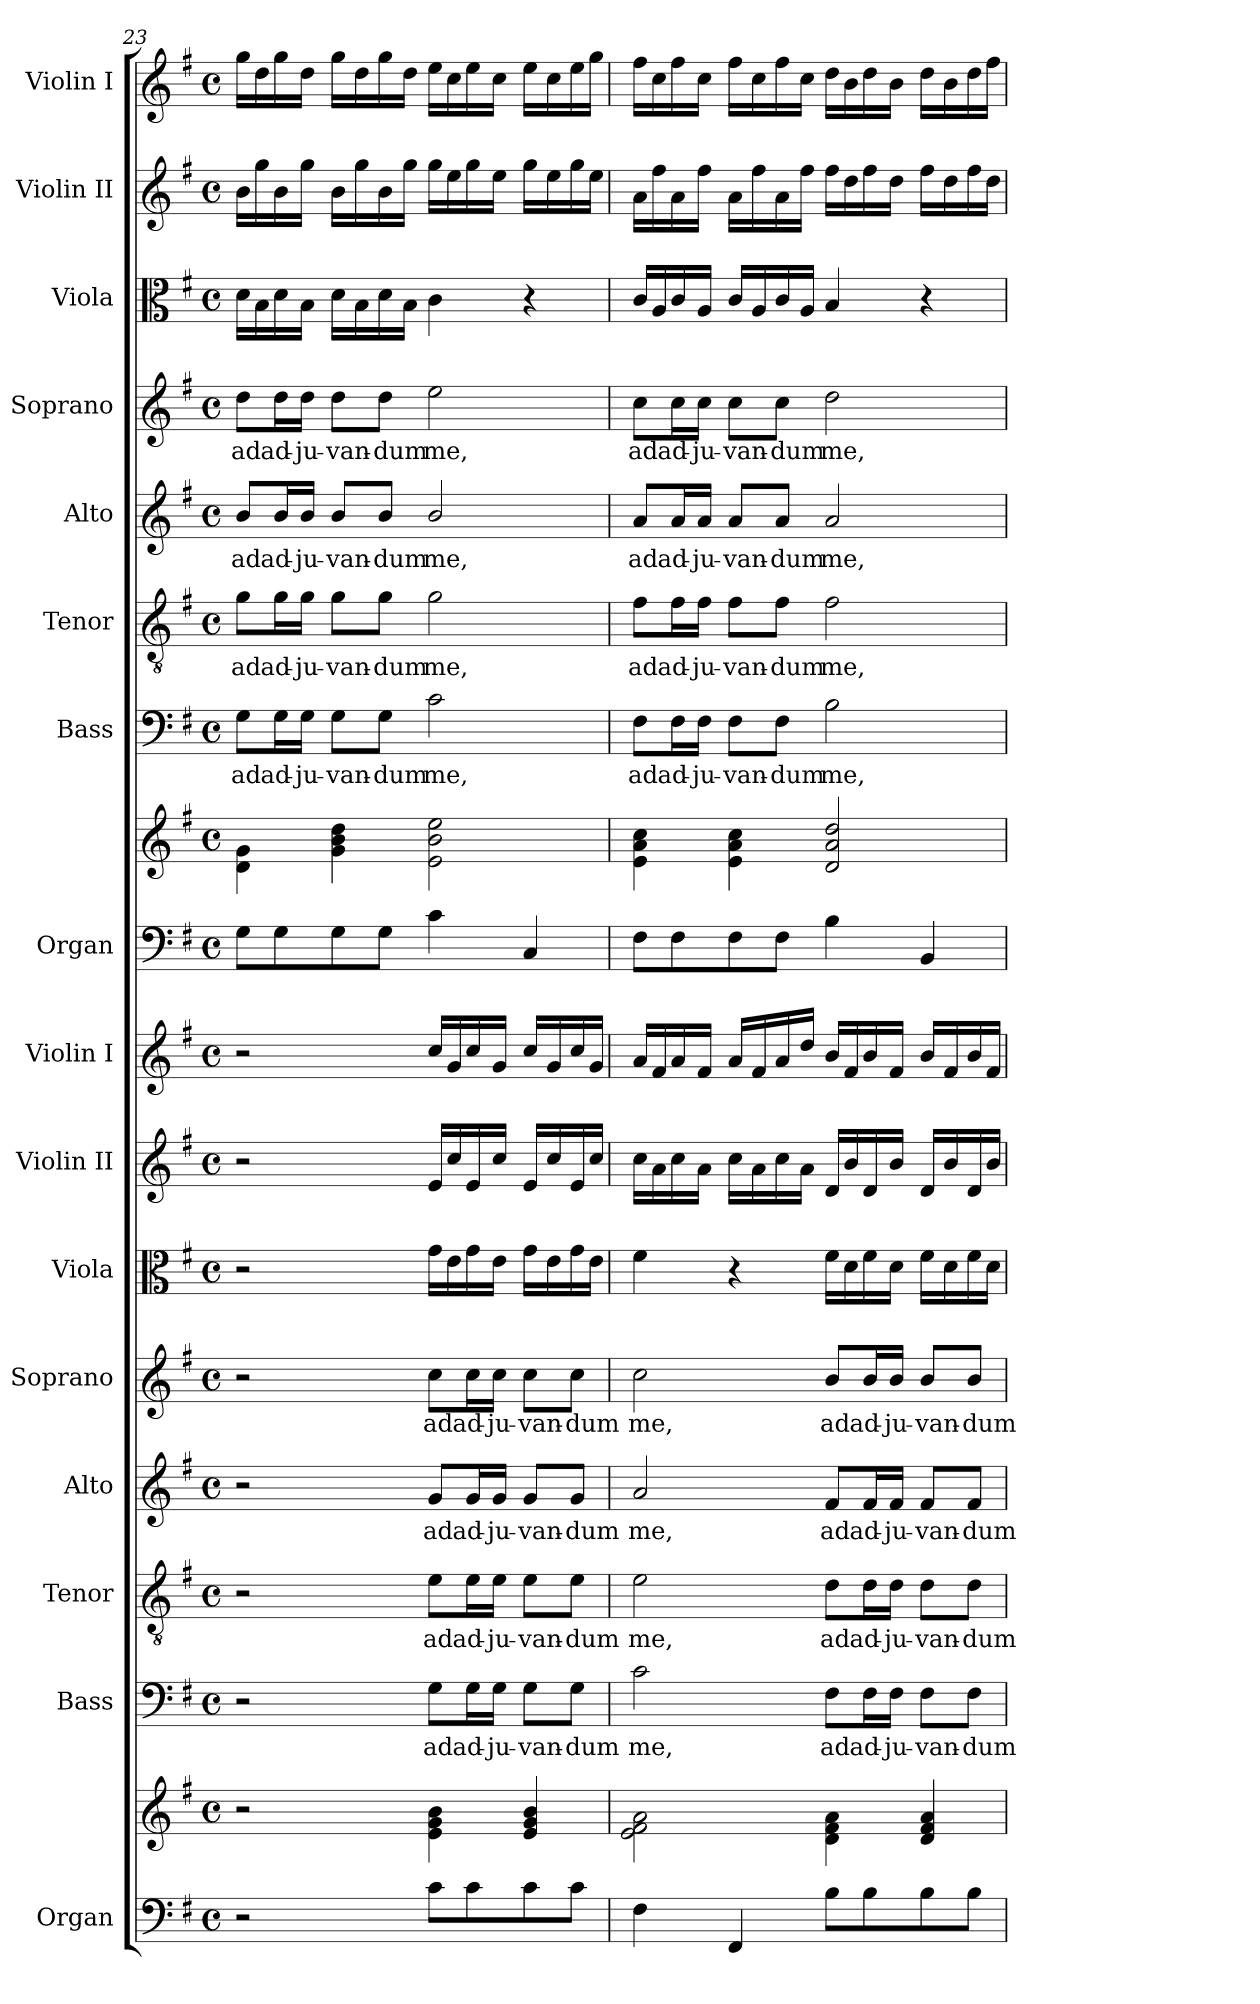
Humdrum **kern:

**kern	**kern	**kern	**text	**kern	**text	**kern	**text	**kern	**text	**kern	**kern	**kern	**kern	**kern	**kern	**text	**kern	**text	**kern	**text	**kern	**text	**kern	**kern	**kern
*part16	*part16	*part15	*part15	*part14	*part14	*part13	*part13	*part12	*part12	*part11	*part10	*part9	*part8	*part8	*part7	*part7	*part6	*part6	*part5	*part5	*part4	*part4	*part3	*part2	*part1
*staff18	*staff17	*staff16	*staff16	*staff15	*staff15	*staff14	*staff14	*staff13	*staff13	*staff12	*staff11	*staff10	*staff9	*staff8	*staff7	*staff7	*staff6	*staff6	*staff5	*staff5	*staff4	*staff4	*staff3	*staff2	*staff1
*I"Organ	*	*I"Bass	*	*I"Tenor	*	*I"Alto	*	*I"Soprano	*	*I"Viola	*I"Violin II	*I"Violin I	*I"Organ	*	*I"Bass	*	*I"Tenor	*	*I"Alto	*	*I"Soprano	*	*I"Viola	*I"Violin II	*I"Violin I
*I'Org.	*	*I'B.	*	*I'T.	*	*I'A.	*	*I'S.	*	*I'Vla.	*I'Vln. II	*I'Vln. I	*I'Org.	*	*I'B.	*	*I'T.	*	*I'A.	*	*I'S.	*	*I'Vla.	*I'Vln. II	*I'Vln. I
!!LO:PB:g=z
*clefF4	*clefG2	*clefF4	*	*clefGv2	*	*clefG2	*	*clefG2	*	*clefC3	*clefG2	*clefG2	*clefF4	*clefG2	*clefF4	*	*clefGv2	*	*clefG2	*	*clefG2	*	*clefC3	*clefG2	*clefG2
*	*	*	*	*ITrd7c12	*	*	*	*	*	*	*	*	*	*	*	*	*ITrd7c12	*	*	*	*	*	*	*	*
*k[f#]	*k[f#]	*k[f#]	*	*k[f#]	*	*k[f#]	*	*k[f#]	*	*k[f#]	*k[f#]	*k[f#]	*k[f#]	*k[f#]	*k[f#]	*	*k[f#]	*	*k[f#]	*	*k[f#]	*	*k[f#]	*k[f#]	*k[f#]
*G:	*G:	*G:	*	*G:	*	*G:	*	*G:	*	*G:	*G:	*G:	*G:	*G:	*G:	*	*G:	*	*G:	*	*G:	*	*G:	*G:	*G:
*M4/4	*M4/4	*M4/4	*	*M4/4	*	*M4/4	*	*M4/4	*	*M4/4	*M4/4	*M4/4	*M4/4	*M4/4	*M4/4	*	*M4/4	*	*M4/4	*	*M4/4	*	*M4/4	*M4/4	*M4/4
*met(c)	*met(c)	*met(c)	*	*met(c)	*	*met(c)	*	*met(c)	*	*met(c)	*met(c)	*met(c)	*met(c)	*met(c)	*met(c)	*	*met(c)	*	*met(c)	*	*met(c)	*	*met(c)	*met(c)	*met(c)
=23	=23	=23	=23	=23	=23	=23	=23	=23	=23	=23	=23	=23	=23	=23	=23	=23	=23	=23	=23	=23	=23	=23	=23	=23	=23
!	!	!	!	!	!	!	!	!	!	!	!	!	!	!	!	!LO:LY:b:color=#000000	!	!	!	!	!	!	!	!	!
!	!	!	!	!	!	!	!	!	!	!	!	!	!	!	!	!	!	!LO:LY:b:color=#000000	!	!	!	!	!	!	!
!	!	!	!	!	!	!	!	!	!	!	!	!	!	!	!	!	!	!	!	!LO:LY:b:color=#000000	!	!	!	!	!
!	!	!	!	!	!	!	!	!	!	!	!	!	!	!	!	!	!	!	!	!	!	!LO:LY:b:color=#000000	!	!	!
2r	2r	2r	.	2r	.	2r	.	2r	.	2r	2r	2r	8Gi\L	4di\ 4gi	8Gi\L	ad	8Gi\L	ad	8bi/L	ad	8ddi\L	ad	16di\LL	16bi\LL	16ggi\LL
.	.	.	.	.	.	.	.	.	.	.	.	.	.	.	.	.	.	.	.	.	.	.	16Bi\	16ggi\	16ddi\
!	!	!	!	!	!	!	!	!	!	!	!	!	!	!	!	!LO:LY:b:color=#000000	!	!	!	!	!	!	!	!	!
!	!	!	!	!	!	!	!	!	!	!	!	!	!	!	!	!	!	!LO:LY:b:color=#000000	!	!	!	!	!	!	!
!	!	!	!	!	!	!	!	!	!	!	!	!	!	!	!	!	!	!	!	!LO:LY:b:color=#000000	!	!	!	!	!
!	!	!	!	!	!	!	!	!	!	!	!	!	!	!	!	!	!	!	!	!	!	!LO:LY:b:color=#000000	!	!	!
.	.	.	.	.	.	.	.	.	.	.	.	.	8Gi\	.	16Gi\L	ad-	16Gi\L	ad-	16bi/L	ad-	16ddi\L	ad-	16di\	16bi\	16ggi\
!	!	!	!	!	!	!	!	!	!	!	!	!	!	!	!	!LO:LY:b:color=#000000	!	!	!	!	!	!	!	!	!
!	!	!	!	!	!	!	!	!	!	!	!	!	!	!	!	!	!	!LO:LY:b:color=#000000	!	!	!	!	!	!	!
!	!	!	!	!	!	!	!	!	!	!	!	!	!	!	!	!	!	!	!	!LO:LY:b:color=#000000	!	!	!	!	!
!	!	!	!	!	!	!	!	!	!	!	!	!	!	!	!	!	!	!	!	!	!	!LO:LY:b:color=#000000	!	!	!
.	.	.	.	.	.	.	.	.	.	.	.	.	.	.	16Gi\JJ	-ju-	16Gi\JJ	-ju-	16bi/JJ	-ju-	16ddi\JJ	-ju-	16Bi\JJ	16ggi\JJ	16ddi\JJ
!	!	!	!	!	!	!	!	!	!	!	!	!	!	!	!	!LO:LY:b:color=#000000	!	!	!	!	!	!	!	!	!
!	!	!	!	!	!	!	!	!	!	!	!	!	!	!	!	!	!	!LO:LY:b:color=#000000	!	!	!	!	!	!	!
!	!	!	!	!	!	!	!	!	!	!	!	!	!	!	!	!	!	!	!	!LO:LY:b:color=#000000	!	!	!	!	!
!	!	!	!	!	!	!	!	!	!	!	!	!	!	!	!	!	!	!	!	!	!	!LO:LY:b:color=#000000	!	!	!
.	.	.	.	.	.	.	.	.	.	.	.	.	8Gi\	4gi\ 4bi 4ddi	8Gi\L	-van-	8Gi\L	-van-	8bi/L	-van-	8ddi\L	-van-	16di\LL	16bi\LL	16ggi\LL
.	.	.	.	.	.	.	.	.	.	.	.	.	.	.	.	.	.	.	.	.	.	.	16Bi\	16ggi\	16ddi\
!	!	!	!	!	!	!	!	!	!	!	!	!	!	!	!	!LO:LY:b:color=#000000	!	!	!	!	!	!	!	!	!
!	!	!	!	!	!	!	!	!	!	!	!	!	!	!	!	!	!	!LO:LY:b:color=#000000	!	!	!	!	!	!	!
!	!	!	!	!	!	!	!	!	!	!	!	!	!	!	!	!	!	!	!	!LO:LY:b:color=#000000	!	!	!	!	!
!	!	!	!	!	!	!	!	!	!	!	!	!	!	!	!	!	!	!	!	!	!	!LO:LY:b:color=#000000	!	!	!
.	.	.	.	.	.	.	.	.	.	.	.	.	8Gi\J	.	8Gi\J	-dum	8Gi\J	-dum	8bi/J	-dum	8ddi\J	-dum	16di\	16bi\	16ggi\
.	.	.	.	.	.	.	.	.	.	.	.	.	.	.	.	.	.	.	.	.	.	.	16Bi\JJ	16ggi\JJ	16ddi\JJ
!	!	!	!LO:LY:b:color=#000000	!	!	!	!	!	!	!	!	!	!	!	!	!	!	!	!	!	!	!	!	!	!
!	!	!	!	!	!LO:LY:b:color=#000000	!	!	!	!	!	!	!	!	!	!	!	!	!	!	!	!	!	!	!	!
!	!	!	!	!	!	!	!LO:LY:b:color=#000000	!	!	!	!	!	!	!	!	!	!	!	!	!	!	!	!	!	!
!	!	!	!	!	!	!	!	!	!LO:LY:b:color=#000000	!	!	!	!	!	!	!	!	!	!	!	!	!	!	!	!
!	!	!	!	!	!	!	!	!	!	!	!	!	!	!	!	!LO:LY:b:color=#000000	!	!	!	!	!	!	!	!	!
!	!	!	!	!	!	!	!	!	!	!	!	!	!	!	!	!	!	!LO:LY:b:color=#000000	!	!	!	!	!	!	!
!	!	!	!	!	!	!	!	!	!	!	!	!	!	!	!	!	!	!	!	!LO:LY:b:color=#000000	!	!	!	!	!
!	!	!	!	!	!	!	!	!	!	!	!	!	!	!	!	!	!	!	!	!	!	!LO:LY:b:color=#000000	!	!	!
8ci\L	4ei\ 4gi 4bi	8Gi\L	ad	8Ei\L	ad	8gi/L	ad	8cci\L	ad	16gi\LL	16ei/LL	16cci/LL	4ci\	2ei\ 2bi 2eei	2ci\	me,	2Gi\	me,	2bi/	me,	2eei\	me,	4ci\	16ggi\LL	16eei\LL
.	.	.	.	.	.	.	.	.	.	16ei\	16cci/	16gi/	.	.	.	.	.	.	.	.	.	.	.	16eei\	16cci\
!	!	!	!LO:LY:b:color=#000000	!	!	!	!	!	!	!	!	!	!	!	!	!	!	!	!	!	!	!	!	!	!
!	!	!	!	!	!LO:LY:b:color=#000000	!	!	!	!	!	!	!	!	!	!	!	!	!	!	!	!	!	!	!	!
!	!	!	!	!	!	!	!LO:LY:b:color=#000000	!	!	!	!	!	!	!	!	!	!	!	!	!	!	!	!	!	!
!	!	!	!	!	!	!	!	!	!LO:LY:b:color=#000000	!	!	!	!	!	!	!	!	!	!	!	!	!	!	!	!
8ci\	.	16Gi\L	ad-	16Ei\L	ad-	16gi/L	ad-	16cci\L	ad-	16gi\	16ei/	16cci/	.	.	.	.	.	.	.	.	.	.	.	16ggi\	16eei\
!	!	!	!LO:LY:b:color=#000000	!	!	!	!	!	!	!	!	!	!	!	!	!	!	!	!	!	!	!	!	!	!
!	!	!	!	!	!LO:LY:b:color=#000000	!	!	!	!	!	!	!	!	!	!	!	!	!	!	!	!	!	!	!	!
!	!	!	!	!	!	!	!LO:LY:b:color=#000000	!	!	!	!	!	!	!	!	!	!	!	!	!	!	!	!	!	!
!	!	!	!	!	!	!	!	!	!LO:LY:b:color=#000000	!	!	!	!	!	!	!	!	!	!	!	!	!	!	!	!
.	.	16Gi\JJ	-ju-	16Ei\JJ	-ju-	16gi/JJ	-ju-	16cci\JJ	-ju-	16ei\JJ	16cci/JJ	16gi/JJ	.	.	.	.	.	.	.	.	.	.	.	16eei\JJ	16cci\JJ
!	!	!	!LO:LY:b:color=#000000	!	!	!	!	!	!	!	!	!	!	!	!	!	!	!	!	!	!	!	!	!	!
!	!	!	!	!	!LO:LY:b:color=#000000	!	!	!	!	!	!	!	!	!	!	!	!	!	!	!	!	!	!	!	!
!	!	!	!	!	!	!	!LO:LY:b:color=#000000	!	!	!	!	!	!	!	!	!	!	!	!	!	!	!	!	!	!
!	!	!	!	!	!	!	!	!	!LO:LY:b:color=#000000	!	!	!	!	!	!	!	!	!	!	!	!	!	!	!	!
8ci\	4ei/ 4gi 4bi	8Gi\L	-van-	8Ei\L	-van-	8gi/L	-van-	8cci\L	-van-	16gi\LL	16ei/LL	16cci/LL	4Ci/	.	.	.	.	.	.	.	.	.	4r	16ggi\LL	16eei\LL
.	.	.	.	.	.	.	.	.	.	16ei\	16cci/	16gi/	.	.	.	.	.	.	.	.	.	.	.	16eei\	16cci\
!	!	!	!LO:LY:b:color=#000000	!	!	!	!	!	!	!	!	!	!	!	!	!	!	!	!	!	!	!	!	!	!
!	!	!	!	!	!LO:LY:b:color=#000000	!	!	!	!	!	!	!	!	!	!	!	!	!	!	!	!	!	!	!	!
!	!	!	!	!	!	!	!LO:LY:b:color=#000000	!	!	!	!	!	!	!	!	!	!	!	!	!	!	!	!	!	!
!	!	!	!	!	!	!	!	!	!LO:LY:b:color=#000000	!	!	!	!	!	!	!	!	!	!	!	!	!	!	!	!
8ci\J	.	8Gi\J	-dum	8Ei\J	-dum	8gi/J	-dum	8cci\J	-dum	16gi\	16ei/	16cci/	.	.	.	.	.	.	.	.	.	.	.	16ggi\	16eei\
.	.	.	.	.	.	.	.	.	.	16ei\JJ	16cci/JJ	16gi/JJ	.	.	.	.	.	.	.	.	.	.	.	16eei\JJ	16ggi\JJ
=24	=24	=24	=24	=24	=24	=24	=24	=24	=24	=24	=24	=24	=24	=24	=24	=24	=24	=24	=24	=24	=24	=24	=24	=24	=24
!	!	!	!LO:LY:b:color=#000000	!	!	!	!	!	!	!	!	!	!	!	!	!	!	!	!	!	!	!	!	!	!
!	!	!	!	!	!LO:LY:b:color=#000000	!	!	!	!	!	!	!	!	!	!	!	!	!	!	!	!	!	!	!	!
!	!	!	!	!	!	!	!LO:LY:b:color=#000000	!	!	!	!	!	!	!	!	!	!	!	!	!	!	!	!	!	!
!	!	!	!	!	!	!	!	!	!LO:LY:b:color=#000000	!	!	!	!	!	!	!	!	!	!	!	!	!	!	!	!
!	!	!	!	!	!	!	!	!	!	!	!	!	!	!	!	!LO:LY:b:color=#000000	!	!	!	!	!	!	!	!	!
!	!	!	!	!	!	!	!	!	!	!	!	!	!	!	!	!	!	!LO:LY:b:color=#000000	!	!	!	!	!	!	!
!	!	!	!	!	!	!	!	!	!	!	!	!	!	!	!	!	!	!	!	!LO:LY:b:color=#000000	!	!	!	!	!
!	!	!	!	!	!	!	!	!	!	!	!	!	!	!	!	!	!	!	!	!	!	!LO:LY:b:color=#000000	!	!	!
4F#i\	2ei\ 2f#i 2ai	2ci\	me,	2Ei\	me,	2ai/	me,	2cci\	me,	4f#i\	16cci\LL	16ai/LL	8F#i\L	4ei\ 4ai 4cci	8F#i\L	ad	8F#i\L	ad	8ai/L	ad	8cci\L	ad	16ci/LL	16ai\LL	16ff#i\LL
.	.	.	.	.	.	.	.	.	.	.	16ai\	16f#i/	.	.	.	.	.	.	.	.	.	.	16Ai/	16ff#i\	16cci\
!	!	!	!	!	!	!	!	!	!	!	!	!	!	!	!	!LO:LY:b:color=#000000	!	!	!	!	!	!	!	!	!
!	!	!	!	!	!	!	!	!	!	!	!	!	!	!	!	!	!	!LO:LY:b:color=#000000	!	!	!	!	!	!	!
!	!	!	!	!	!	!	!	!	!	!	!	!	!	!	!	!	!	!	!	!LO:LY:b:color=#000000	!	!	!	!	!
!	!	!	!	!	!	!	!	!	!	!	!	!	!	!	!	!	!	!	!	!	!	!LO:LY:b:color=#000000	!	!	!
.	.	.	.	.	.	.	.	.	.	.	16cci\	16ai/	8F#i\	.	16F#i\L	ad-	16F#i\L	ad-	16ai/L	ad-	16cci\L	ad-	16ci/	16ai\	16ff#i\
!	!	!	!	!	!	!	!	!	!	!	!	!	!	!	!	!LO:LY:b:color=#000000	!	!	!	!	!	!	!	!	!
!	!	!	!	!	!	!	!	!	!	!	!	!	!	!	!	!	!	!LO:LY:b:color=#000000	!	!	!	!	!	!	!
!	!	!	!	!	!	!	!	!	!	!	!	!	!	!	!	!	!	!	!	!LO:LY:b:color=#000000	!	!	!	!	!
!	!	!	!	!	!	!	!	!	!	!	!	!	!	!	!	!	!	!	!	!	!	!LO:LY:b:color=#000000	!	!	!
.	.	.	.	.	.	.	.	.	.	.	16ai\JJ	16f#i/JJ	.	.	16F#i\JJ	-ju-	16F#i\JJ	-ju-	16ai/JJ	-ju-	16cci\JJ	-ju-	16Ai/JJ	16ff#i\JJ	16cci\JJ
!	!	!	!	!	!	!	!	!	!	!	!	!	!	!	!	!LO:LY:b:color=#000000	!	!	!	!	!	!	!	!	!
!	!	!	!	!	!	!	!	!	!	!	!	!	!	!	!	!	!	!LO:LY:b:color=#000000	!	!	!	!	!	!	!
!	!	!	!	!	!	!	!	!	!	!	!	!	!	!	!	!	!	!	!	!LO:LY:b:color=#000000	!	!	!	!	!
!	!	!	!	!	!	!	!	!	!	!	!	!	!	!	!	!	!	!	!	!	!	!LO:LY:b:color=#000000	!	!	!
4FF#i/	.	.	.	.	.	.	.	.	.	4r	16cci\LL	16ai/LL	8F#i\	4ei\ 4ai 4cci	8F#i\L	-van-	8F#i\L	-van-	8ai/L	-van-	8cci\L	-van-	16ci/LL	16ai\LL	16ff#i\LL
.	.	.	.	.	.	.	.	.	.	.	16ai\	16f#i/	.	.	.	.	.	.	.	.	.	.	16Ai/	16ff#i\	16cci\
!	!	!	!	!	!	!	!	!	!	!	!	!	!	!	!	!LO:LY:b:color=#000000	!	!	!	!	!	!	!	!	!
!	!	!	!	!	!	!	!	!	!	!	!	!	!	!	!	!	!	!LO:LY:b:color=#000000	!	!	!	!	!	!	!
!	!	!	!	!	!	!	!	!	!	!	!	!	!	!	!	!	!	!	!	!LO:LY:b:color=#000000	!	!	!	!	!
!	!	!	!	!	!	!	!	!	!	!	!	!	!	!	!	!	!	!	!	!	!	!LO:LY:b:color=#000000	!	!	!
.	.	.	.	.	.	.	.	.	.	.	16cci\	16ai/	8F#i\J	.	8F#i\J	-dum	8F#i\J	-dum	8ai/J	-dum	8cci\J	-dum	16ci/	16ai\	16ff#i\
.	.	.	.	.	.	.	.	.	.	.	16ai\JJ	16ddi/JJ	.	.	.	.	.	.	.	.	.	.	16Ai/JJ	16ff#i\JJ	16cci\JJ
!	!	!	!LO:LY:b:color=#000000	!	!	!	!	!	!	!	!	!	!	!	!	!	!	!	!	!	!	!	!	!	!
!	!	!	!	!	!LO:LY:b:color=#000000	!	!	!	!	!	!	!	!	!	!	!	!	!	!	!	!	!	!	!	!
!	!	!	!	!	!	!	!LO:LY:b:color=#000000	!	!	!	!	!	!	!	!	!	!	!	!	!	!	!	!	!	!
!	!	!	!	!	!	!	!	!	!LO:LY:b:color=#000000	!	!	!	!	!	!	!	!	!	!	!	!	!	!	!	!
!	!	!	!	!	!	!	!	!	!	!	!	!	!	!	!	!LO:LY:b:color=#000000	!	!	!	!	!	!	!	!	!
!	!	!	!	!	!	!	!	!	!	!	!	!	!	!	!	!	!	!LO:LY:b:color=#000000	!	!	!	!	!	!	!
!	!	!	!	!	!	!	!	!	!	!	!	!	!	!	!	!	!	!	!	!LO:LY:b:color=#000000	!	!	!	!	!
!	!	!	!	!	!	!	!	!	!	!	!	!	!	!	!	!	!	!	!	!	!	!LO:LY:b:color=#000000	!	!	!
8Bi\L	4di\ 4f#i 4ai	8F#i\L	ad	8Di\L	ad	8f#i/L	ad	8bi/L	ad	16f#i\LL	16di/LL	16bi/LL	4Bi\	2di/ 2ai 2ddi	2Bi\	me,	2F#i\	me,	2ai/	me,	2ddi\	me,	4Bi/	16ff#i\LL	16ddi\LL
.	.	.	.	.	.	.	.	.	.	16di\	16bi/	16f#i/	.	.	.	.	.	.	.	.	.	.	.	16ddi\	16bi\
!	!	!	!LO:LY:b:color=#000000	!	!	!	!	!	!	!	!	!	!	!	!	!	!	!	!	!	!	!	!	!	!
!	!	!	!	!	!LO:LY:b:color=#000000	!	!	!	!	!	!	!	!	!	!	!	!	!	!	!	!	!	!	!	!
!	!	!	!	!	!	!	!LO:LY:b:color=#000000	!	!	!	!	!	!	!	!	!	!	!	!	!	!	!	!	!	!
!	!	!	!	!	!	!	!	!	!LO:LY:b:color=#000000	!	!	!	!	!	!	!	!	!	!	!	!	!	!	!	!
8Bi\	.	16F#i\L	ad-	16Di\L	ad-	16f#i/L	ad-	16bi/L	ad-	16f#i\	16di/	16bi/	.	.	.	.	.	.	.	.	.	.	.	16ff#i\	16ddi\
!	!	!	!LO:LY:b:color=#000000	!	!	!	!	!	!	!	!	!	!	!	!	!	!	!	!	!	!	!	!	!	!
!	!	!	!	!	!LO:LY:b:color=#000000	!	!	!	!	!	!	!	!	!	!	!	!	!	!	!	!	!	!	!	!
!	!	!	!	!	!	!	!LO:LY:b:color=#000000	!	!	!	!	!	!	!	!	!	!	!	!	!	!	!	!	!	!
!	!	!	!	!	!	!	!	!	!LO:LY:b:color=#000000	!	!	!	!	!	!	!	!	!	!	!	!	!	!	!	!
.	.	16F#i\JJ	-ju-	16Di\JJ	-ju-	16f#i/JJ	-ju-	16bi/JJ	-ju-	16di\JJ	16bi/JJ	16f#i/JJ	.	.	.	.	.	.	.	.	.	.	.	16ddi\JJ	16bi\JJ
!	!	!	!LO:LY:b:color=#000000	!	!	!	!	!	!	!	!	!	!	!	!	!	!	!	!	!	!	!	!	!	!
!	!	!	!	!	!LO:LY:b:color=#000000	!	!	!	!	!	!	!	!	!	!	!	!	!	!	!	!	!	!	!	!
!	!	!	!	!	!	!	!LO:LY:b:color=#000000	!	!	!	!	!	!	!	!	!	!	!	!	!	!	!	!	!	!
!	!	!	!	!	!	!	!	!	!LO:LY:b:color=#000000	!	!	!	!	!	!	!	!	!	!	!	!	!	!	!	!
8Bi\	4di/ 4f#i 4ai	8F#i\L	-van-	8Di\L	-van-	8f#i/L	-van-	8bi/L	-van-	16f#i\LL	16di/LL	16bi/LL	4BBi/	.	.	.	.	.	.	.	.	.	4r	16ff#i\LL	16ddi\LL
.	.	.	.	.	.	.	.	.	.	16di\	16bi/	16f#i/	.	.	.	.	.	.	.	.	.	.	.	16ddi\	16bi\
!	!	!	!LO:LY:b:color=#000000	!	!	!	!	!	!	!	!	!	!	!	!	!	!	!	!	!	!	!	!	!	!
!	!	!	!	!	!LO:LY:b:color=#000000	!	!	!	!	!	!	!	!	!	!	!	!	!	!	!	!	!	!	!	!
!	!	!	!	!	!	!	!LO:LY:b:color=#000000	!	!	!	!	!	!	!	!	!	!	!	!	!	!	!	!	!	!
!	!	!	!	!	!	!	!	!	!LO:LY:b:color=#000000	!	!	!	!	!	!	!	!	!	!	!	!	!	!	!	!
8Bi\J	.	8F#i\J	-dum	8Di\J	-dum	8f#i/J	-dum	8bi/J	-dum	16f#i\	16di/	16bi/	.	.	.	.	.	.	.	.	.	.	.	16ff#i\	16ddi\
.	.	.	.	.	.	.	.	.	.	16di\JJ	16bi/JJ	16f#i/JJ	.	.	.	.	.	.	.	.	.	.	.	16ddi\JJ	16ff#i\JJ
=	=	=	=	=	=	=	=	=	=	=	=	=	=	=	=	=	=	=	=	=	=	=	=	=	=
*-	*-	*-	*-	*-	*-	*-	*-	*-	*-	*-	*-	*-	*-	*-	*-	*-	*-	*-	*-	*-	*-	*-	*-	*-	*-
